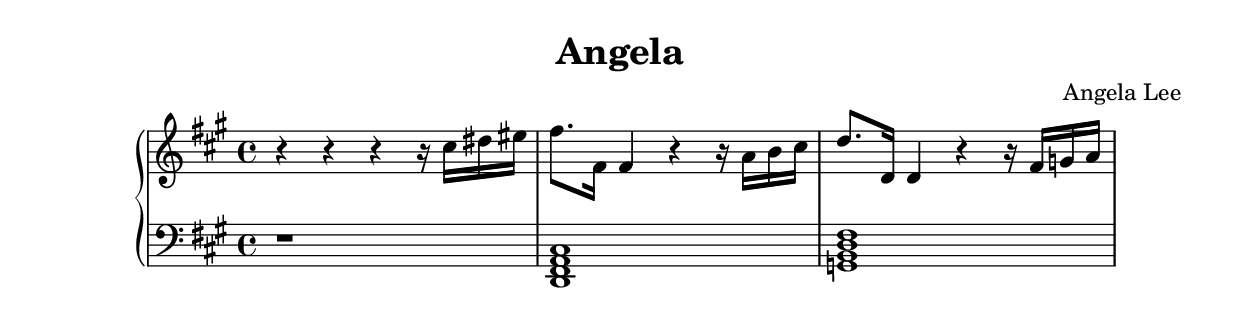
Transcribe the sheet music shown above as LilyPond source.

\header {
  title = "Angela"
  composer = "Angela Lee"
}

\language "english"

\score {
  \relative c' {
  \new PianoStaff <<
    \new Staff {  \key fs \minor r r r r16 cs' ds es | fs8. fs,16 fs4 r4 r16 a b cs | 
  d8. d,16 d4 r r16 fs g a |  }
    \new Staff { \clef "bass"  \key fs \minor 
    \relative c, {r1 | <d fs a cs> | <g b d fs>}
  }
  >>
  
  
  }

  \layout {}
  \midi {}
}